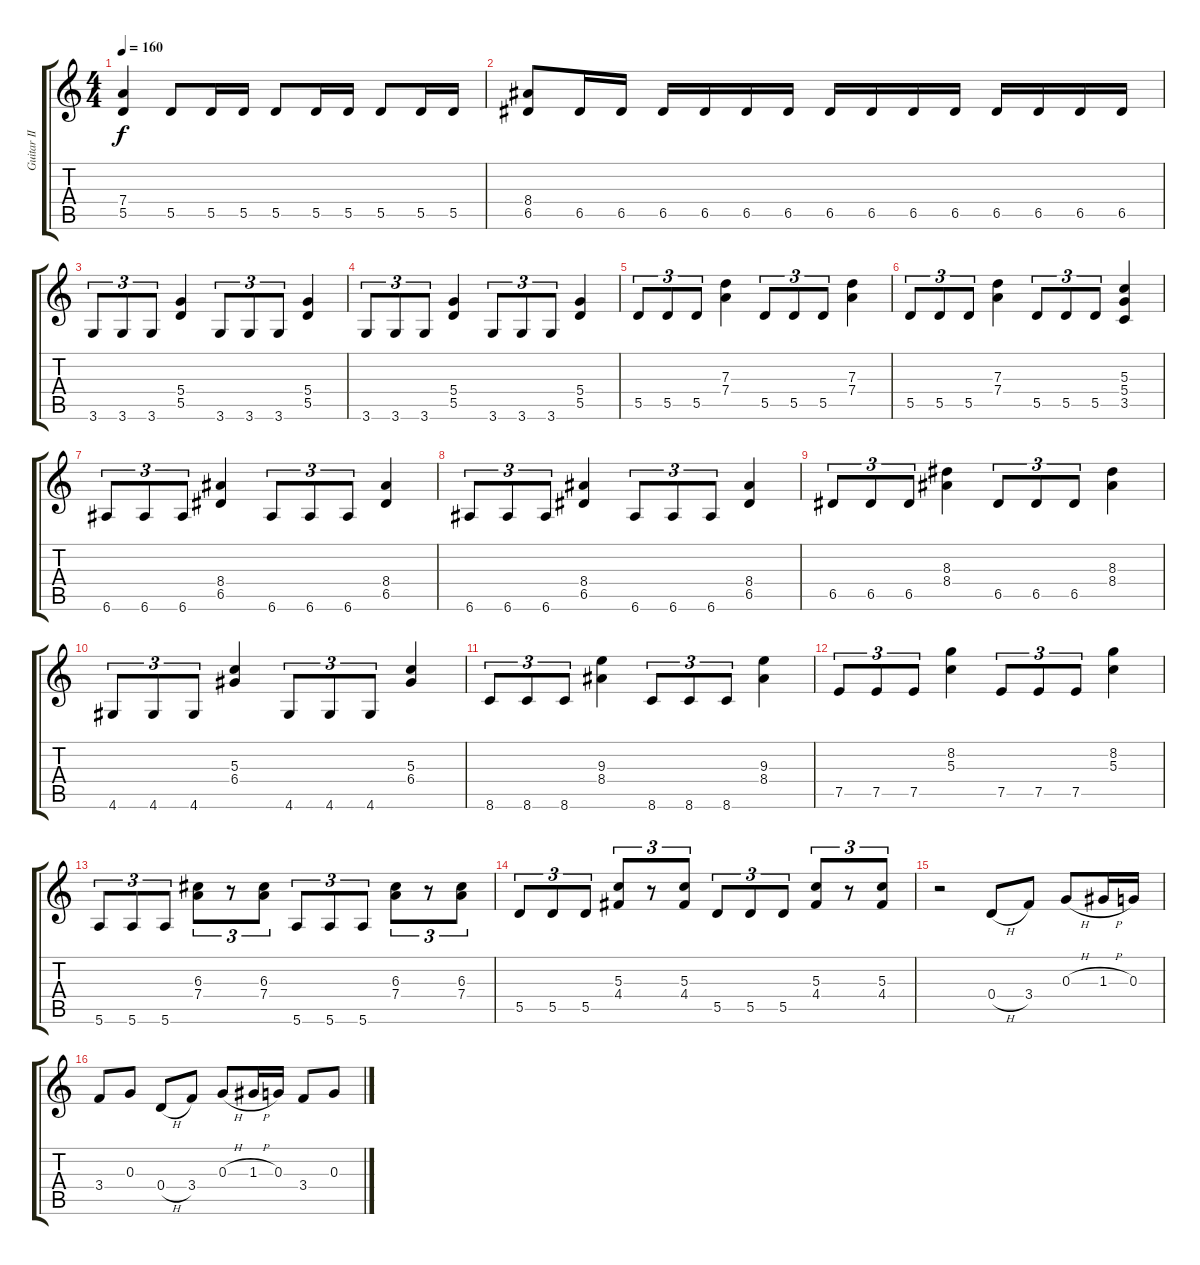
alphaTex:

\track ("Guitar II" "Guitar II") {instrument distortionguitar}
\staff {score tabs}
\tuning (E4 B3 G3 D3 A2 E2) {hide}
\ts (4 4)
\tempo 160
\clef g2
\ks c
(7.4 5.5).4{dy f} 5.5.8 5.5.16 5.5.16 5.5.8 5.5.16 5.5.16 5.5.8 5.5.16 5.5.16 |
(8.4 6.5).8 6.5.16 6.5.16 6.5.16 6.5.16 6.5.16 6.5.16 6.5.16 6.5.16 6.5.16 6.5.16 6.5.16 6.5.16 6.5.16 6.5.16 |
3.6.8{tu (3 2)} 3.6.8{tu (3 2)} 3.6.8{tu (3 2)} (5.4 5.5).4 3.6.8{tu (3 2)} 3.6.8{tu (3 2)} 3.6.8{tu (3 2)} (5.4 5.5).4 |
3.6.8{tu (3 2)} 3.6.8{tu (3 2)} 3.6.8{tu (3 2)} (5.4 5.5).4 3.6.8{tu (3 2)} 3.6.8{tu (3 2)} 3.6.8{tu (3 2)} (5.4 5.5).4 |
5.5.8{tu (3 2)} 5.5.8{tu (3 2)} 5.5.8{tu (3 2)} (7.3 7.4).4 5.5.8{tu (3 2)} 5.5.8{tu (3 2)} 5.5.8{tu (3 2)} (7.3 7.4).4 |
5.5.8{tu (3 2)} 5.5.8{tu (3 2)} 5.5.8{tu (3 2)} (7.3 7.4).4 5.5.8{tu (3 2)} 5.5.8{tu (3 2)} 5.5.8{tu (3 2)} (5.3 5.4 3.5).4 |
6.6.8{tu (3 2)} 6.6.8{tu (3 2)} 6.6.8{tu (3 2)} (8.4 6.5).4 6.6.8{tu (3 2)} 6.6.8{tu (3 2)} 6.6.8{tu (3 2)} (8.4 6.5).4 |
6.6.8{tu (3 2)} 6.6.8{tu (3 2)} 6.6.8{tu (3 2)} (8.4 6.5).4 6.6.8{tu (3 2)} 6.6.8{tu (3 2)} 6.6.8{tu (3 2)} (8.4 6.5).4 |
6.5.8{tu (3 2)} 6.5.8{tu (3 2)} 6.5.8{tu (3 2)} (8.3 8.4).4 6.5.8{tu (3 2)} 6.5.8{tu (3 2)} 6.5.8{tu (3 2)} (8.3 8.4).4 |
4.6.8{tu (3 2)} 4.6.8{tu (3 2)} 4.6.8{tu (3 2)} (5.3 6.4).4 4.6.8{tu (3 2)} 4.6.8{tu (3 2)} 4.6.8{tu (3 2)} (5.3 6.4).4 |
8.6.8{tu (3 2)} 8.6.8{tu (3 2)} 8.6.8{tu (3 2)} (9.3 8.4).4 8.6.8{tu (3 2)} 8.6.8{tu (3 2)} 8.6.8{tu (3 2)} (9.3 8.4).4 |
7.5.8{tu (3 2)} 7.5.8{tu (3 2)} 7.5.8{tu (3 2)} (8.2 5.3).4 7.5.8{tu (3 2)} 7.5.8{tu (3 2)} 7.5.8{tu (3 2)} (8.2 5.3).4 |
5.6.8{tu (3 2)} 5.6.8{tu (3 2)} 5.6.8{tu (3 2)} (6.3 7.4).8{tu (3 2)} r.8{tu (3 2)} (6.3 7.4).8{tu (3 2)} 5.6.8{tu (3 2)} 5.6.8{tu (3 2)} 5.6.8{tu (3 2)} (6.3 7.4).8{tu (3 2)} r.8{tu (3 2)} (6.3 7.4).8{tu (3 2)} |
5.5.8{tu (3 2)} 5.5.8{tu (3 2)} 5.5.8{tu (3 2)} (5.3 4.4).8{tu (3 2)} r.8{tu (3 2)} (5.3 4.4).8{tu (3 2)} 5.5.8{tu (3 2)} 5.5.8{tu (3 2)} 5.5.8{tu (3 2)} (5.3 4.4).8{tu (3 2)} r.8{tu (3 2)} (5.3 4.4).8{tu (3 2)} |
r.2 0.4{h}.8 3.4.8 0.3{h}.8 1.3{h}.16 0.3.16 |
3.4.8 0.3.8 0.4{h}.8 3.4.8 0.3{h}.8 1.3{h}.16 0.3.16 3.4.8 0.3.8
